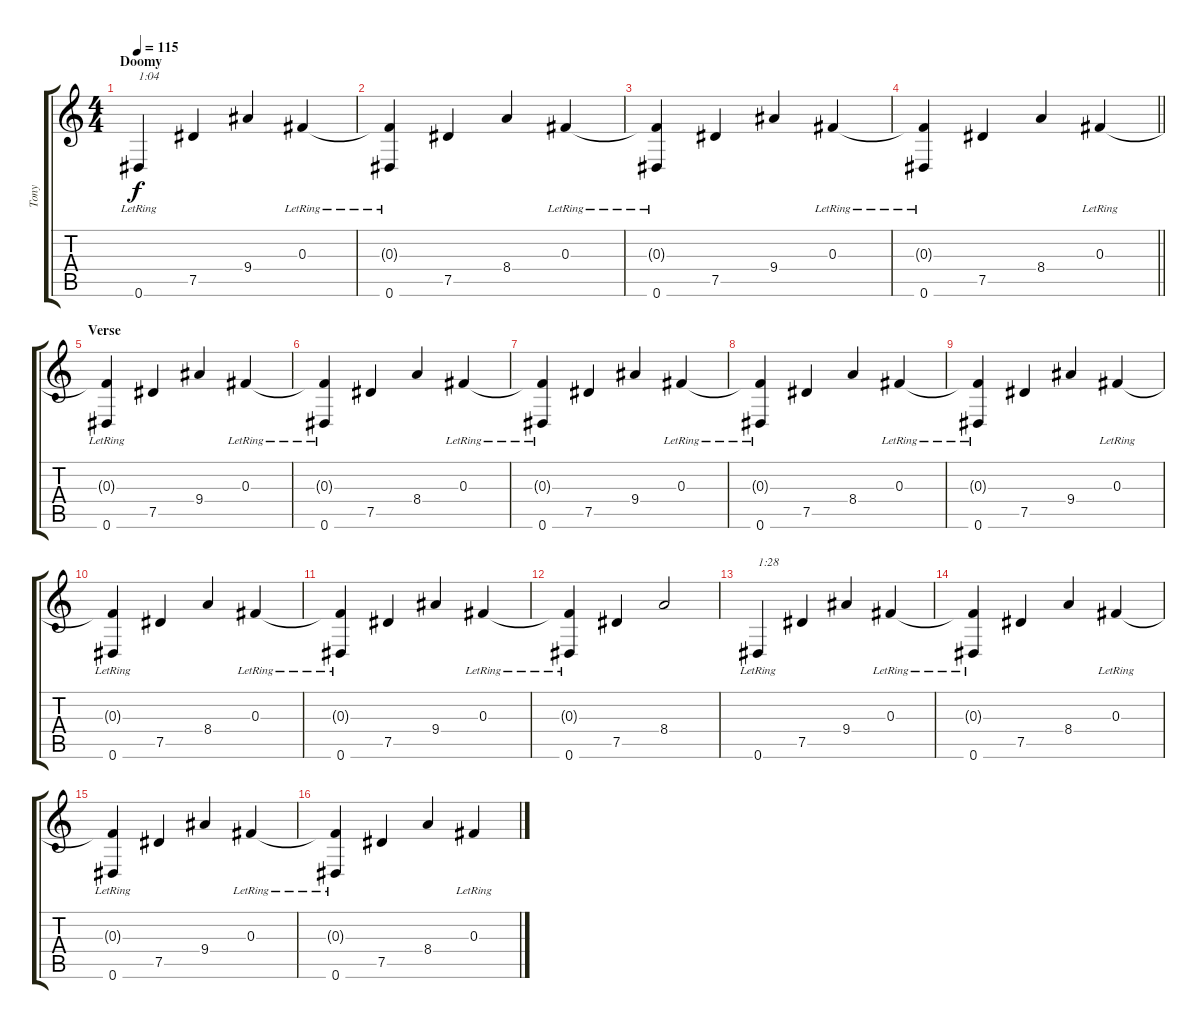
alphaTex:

\track ("Tony" "Tony") {instrument distortionguitar}
\staff {score tabs}
\tuning (Eb4 Bb3 Gb3 Db3 Ab2 Eb2) {hide}
\ts (4 4)
\section ("" "Doomy")
\tempo 115
\clef g2
\ks c
0.6{lr}.4{txt "1:04" dy f} 7.5.4 9.4.4 0.3{lr}.4 |
(0.3{lr t} 0.6).4 7.5.4 8.4.4 0.3{lr}.4 |
(0.3{lr t} 0.6).4 7.5.4 9.4.4 0.3{lr}.4 |
\barLineRight lightlight
(0.3{lr t} 0.6).4 7.5.4 8.4.4 0.3{lr}.4 |
\section ("" "Verse")
(0.3{lr t} 0.6).4 7.5.4 9.4.4 0.3{lr}.4 |
(0.3{lr t} 0.6).4 7.5.4 8.4.4 0.3{lr}.4 |
(0.3{lr t} 0.6).4 7.5.4 9.4.4 0.3{lr}.4 |
(0.3{lr t} 0.6).4 7.5.4 8.4.4 0.3{lr}.4 |
(0.3{lr t} 0.6).4 7.5.4 9.4.4 0.3{lr}.4 |
(0.3{lr t} 0.6).4 7.5.4 8.4.4 0.3{lr}.4 |
(0.3{lr t} 0.6).4 7.5.4 9.4.4 0.3{lr}.4 |
(0.3{lr t} 0.6).4 7.5.4 8.4.2 |
0.6{lr}.4{txt "1:28"} 7.5.4 9.4.4 0.3{lr}.4 |
(0.3{lr t} 0.6).4 7.5.4 8.4.4 0.3{lr}.4 |
(0.3{lr t} 0.6).4 7.5.4 9.4.4 0.3{lr}.4 |
(0.3{lr t} 0.6).4 7.5.4 8.4.4 0.3{lr}.4
